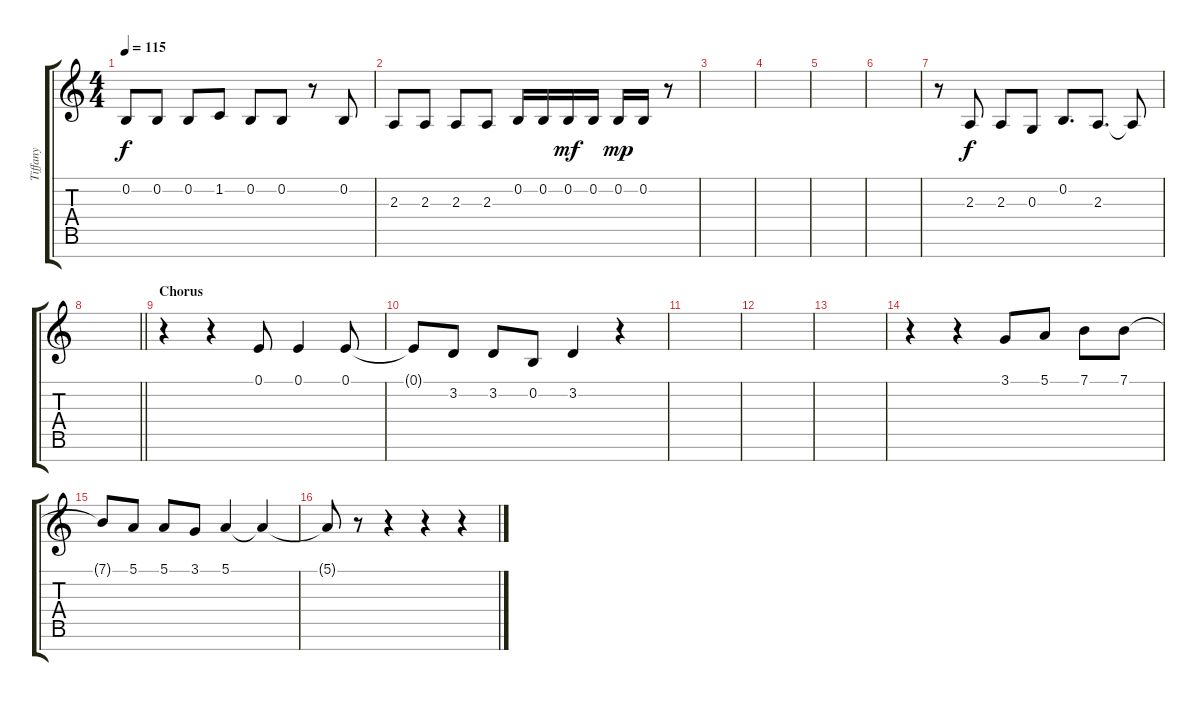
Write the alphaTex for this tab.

\track ("Tiffany" "Tiffany") {instrument sopranosax}
\staff {score tabs}
\tuning (E4 B3 G3 D3 A2 E2 B1) {hide}
\ts (4 4)
\tempo 115
\clef g2
\ks c
0.2.8{dy f} 0.2.8 0.2.8 1.2.8 0.2.8 0.2.8 r.8 0.2.8 |
2.3.8 2.3.8 2.3.8 2.3.8 0.2.16 0.2.16 0.2.16{dy mf} 0.2.16 0.2.16{dy mp} 0.2.16 r.8 |
|
|
|
|
r.8{volume 9} 2.3.8{dy f} 2.3.8 0.3.8 0.2.8{d} 2.3.8{d} 2.3{t}.8 |
\barLineRight lightlight
|
\section ("" "Chorus")
r.4 r.4 0.1.8 0.1.4 0.1.8 |
0.1{t}.8 3.2.8 3.2.8 0.2.8 3.2.4 r.4 |
|
|
|
r.4 r.4 3.1.8{volume 16} 5.1.8 7.1.8 7.1.8 |
7.1{t}.8 5.1.8 5.1.8 3.1.8 5.1.4 5.1{t}.4 |
5.1{t}.8 r.8 r.4 r.4 r.4
